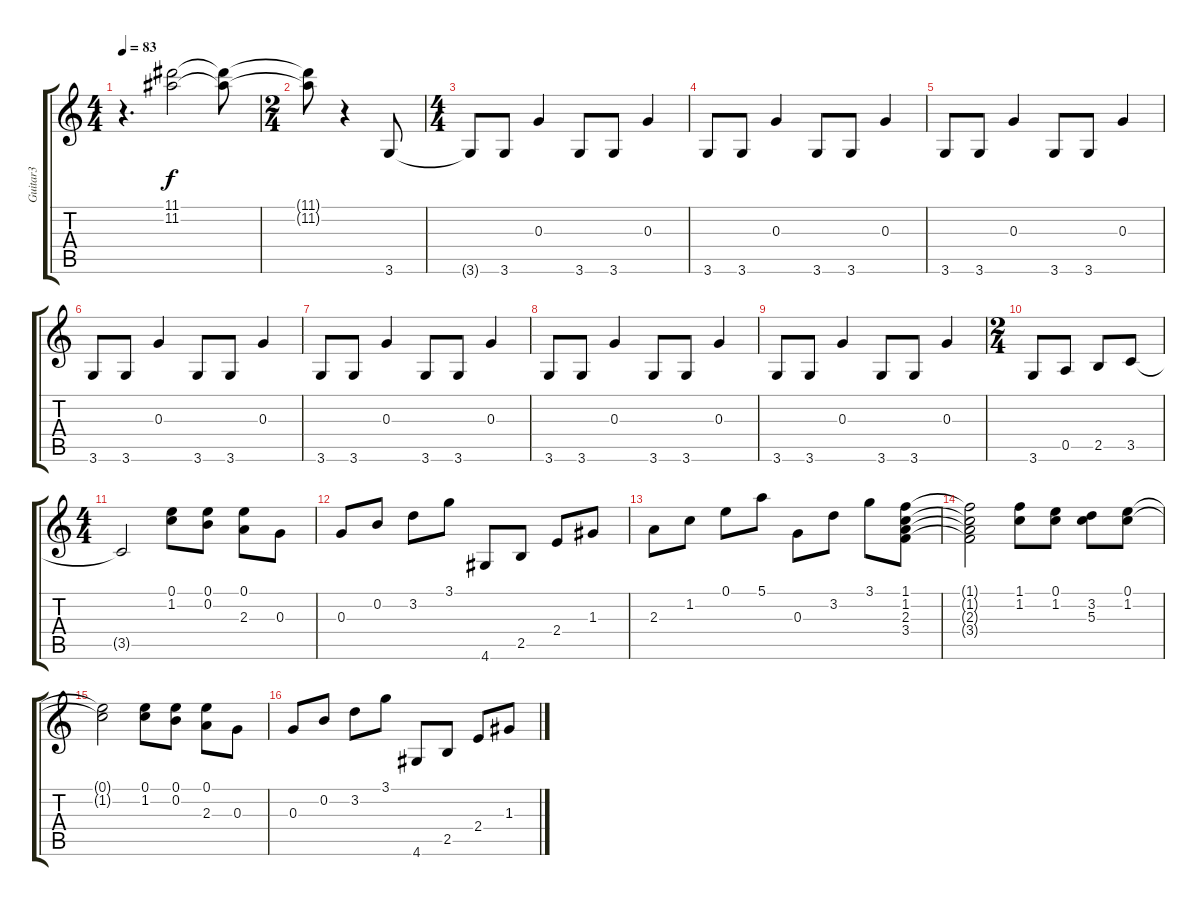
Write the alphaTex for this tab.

\track ("Guitar3" "Guitar3") {instrument distortionguitar}
\staff {score tabs}
\tuning (E4 B3 G3 D3 A2 E2) {hide}
\ts (4 4)
\tempo 83
\clef g2
\ks c
r.4{d dy f} (11.1 11.2).2 (11.1{t} 11.2{t}).8 |
\ts (2 4)
(11.1{t} 11.2{t}).8 r.4 3.6.8 |
\ts (4 4)
3.6{t}.8 3.6.8 0.3.4 3.6.8 3.6.8 0.3.4 |
3.6.8 3.6.8 0.3.4 3.6.8 3.6.8 0.3.4 |
3.6.8 3.6.8 0.3.4 3.6.8 3.6.8 0.3.4 |
3.6.8 3.6.8 0.3.4 3.6.8 3.6.8 0.3.4 |
3.6.8 3.6.8 0.3.4 3.6.8 3.6.8 0.3.4 |
3.6.8 3.6.8 0.3.4 3.6.8 3.6.8 0.3.4 |
3.6.8 3.6.8 0.3.4 3.6.8 3.6.8 0.3.4 |
\ts (2 4)
3.6.8 0.5.8 2.5.8 3.5.8 |
\ts (4 4)
3.5{t}.2 (0.1 1.2).8 (0.1 0.2).8 (0.1 2.3).8 0.3.8 |
0.3.8 0.2.8 3.2.8 3.1.8 4.6.8 2.5.8 2.4.8 1.3.8 |
2.3.8 1.2.8 0.1.8 5.1.8 0.3.8 3.2.8 3.1.8 (1.1 1.2 2.3 3.4).8 |
(1.1{t} 1.2{t} 2.3{t} 3.4{t}).2 (1.1 1.2).8 (0.1 1.2).8 (3.2 5.3).8 (0.1 1.2).8 |
(0.1{t} 1.2{t}).2 (0.1 1.2).8 (0.1 0.2).8 (0.1 2.3).8 0.3.8 |
0.3.8 0.2.8 3.2.8 3.1.8 4.6.8 2.5.8 2.4.8 1.3.8
